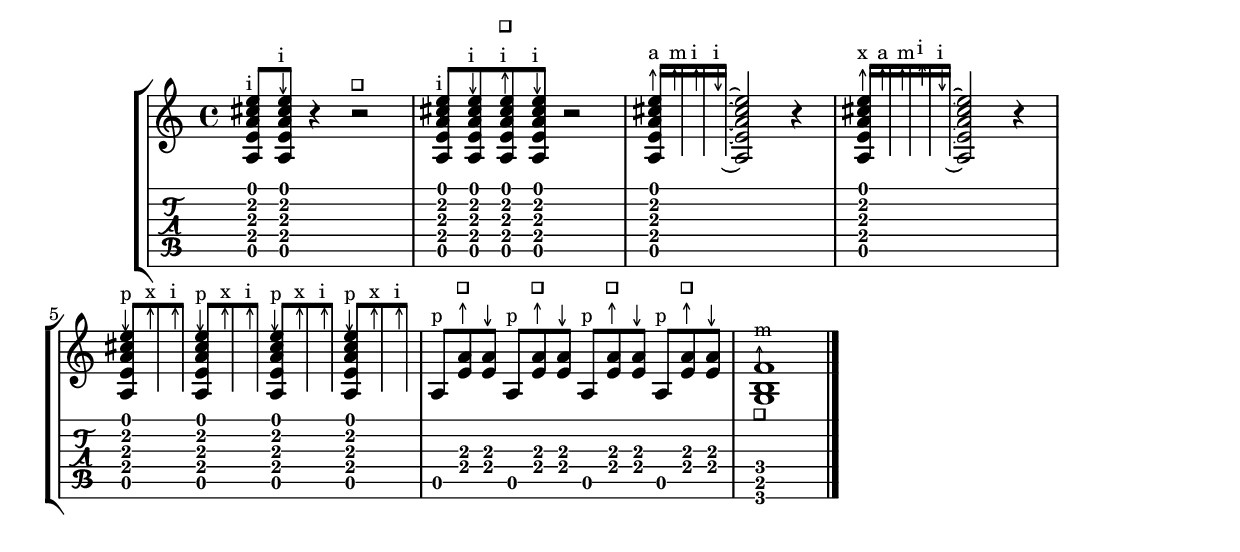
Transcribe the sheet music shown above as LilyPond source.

% DO NOT EDIT this file manually; it is automatically
% generated from Documentation/snippets/new
% Make any changes in Documentation/snippets/new/
% and then run scripts/auxiliar/makelsr.py
%
% This file is in the public domain.
%% Note: this file works from version 2.13.36
\version "2.14.0"

\header {
%% Translation of GIT committish: 59caa3adce63114ca7972d18f95d4aadc528ec3d

  texidoces = "

Para la guitarra flamenca se utilizan ciertos elementos de notación
especiales:


@itemize

@item un símbolo para indicar un golpe sobre la caja de la guitarra
con el nudillo del dedo anular

@item una flecha para indicar la dirección de los rasgueos

@item distintas legras para las digitaciones (@qq{p}: pulgar, @qq{i}:
índice, @qq{m}: medio, @qq{a}: anular y @qq{x}: meñique)

@item Rasgueados de 3 y cautro dedos: hacia arriba con todos los dedos
y terminando con arriba y abajo con el índice

@item abanicos: rasgueos en serie con el pulgar, hacia abajo y el
meñique y el índice hacia arriba (hay también un abanico 2 en el que
los dedos medio y anular se usan en lugar del meñique)

@item alza púa: pulsaciones rápidas con el pulgar

@end itemize


Casi todas las figuras utilizan flechas combinadas con digitaciones;
con los abanicos y los rasgueados, las notas se imprimen con cabeza
sólo en el primer acorde.

Este fragmento de código contiene código de tipo cabecera que se puede
copiar como @file{flamenco.ly} e incluirse en los documentos fuente.

"
  doctitlees = "Notación del flamenco"

  lsrtags = "fretted-strings"

  texidoc = "
For flamenco guitar, special notation is used:


@itemize

@item
a golpe symbol to indicate a slap on the guitar body with the nail of
the ring finger

@item
an arrow to indicate (the direction of) strokes

@item
different letters for fingering (@qq{p}: thumb, @qq{i}: index finger,
@qq{m}: middle finger, @qq{a}: ring finger and @qq{x}: little finger)

@item
3- and 4-finger rasgueados: stroke upwards with all fingers, ending
with an up- and down using the index finger

@item
abanicos: strokes (in tuples) with thumb (down), little and index finger
(both up) (there is also an abanico 2 where middle and ring finger are
used instead of the little finger)

@item
alza pua: fast playing with the thumb

@end itemize


Most figures use arrows in combination with fingering; with abanicos
and rasgueados, noteheads are printed only for the first chord.

This snippet contains some header-like code that can be copied as
@samp{flamenco.ly} and included in source files.

"
  doctitle = "Flamenco notation"
} % begin verbatim


%%%%%%%%%%%%%%%%%%%%%%%%%%%%%%%%%%%%%%%%%%%
%%%%%%%  Cut here ----- Start 'flamenco.ly'

% Text indicators
abanico = \markup { \italic Abanico }
rasgueaso = \markup { \italic Ras. }
alzapua = \markup { \italic Alzapua }

% Finger stroke symbols
strokeUp = \markup { \postscript #"
  0.1     setlinewidth
  0.5 0   moveto
  0.5 2   lineto
  0.2 1.4 lineto
  0.5 2   moveto
  0.8 1.4 lineto
  stroke
"}

strokeDown = \markup { \postscript #"
  0.1     setlinewidth
  0.5 2   moveto
  0.5 0   lineto
  0.2 0.6 lineto
  0.5 0   moveto
  0.8 0.6 lineto
  stroke
"}

% Golpe symbol
golpe = \markup { \postscript #"
  0.2 setlinewidth
  0 0 moveto
  1 0 lineto
  1 1 lineto
  stroke
  "\postscript #"
  0.1       setlinewidth
  -0.6 -0.1  moveto
  -0.6  1.0 lineto
  0.5  1.0 lineto
  stroke
"}

strokeUpGolpe = \markup { \column { \golpe \line { \strokeUp } } }
iUpGolpe = \markup { \column { \golpe \line { \small i } \line { \strokeUp } } }

% Strokes for all fingers
pUp   = \markup { \column { \small p \line { \strokeUp } } }
pDown = \markup { \column { \small p \line { \strokeDown } } }
iUp   = \markup { \column { \small i \line { \strokeUp } } }
iDown = \markup { \column { \small i \line { \strokeDown } } }
mUp   = \markup { \column { \small m \line { \strokeUp } } }
mDown = \markup { \column { \small m \line { \strokeDown } } }
aUp   = \markup { \column { \small a \line { \strokeUp } } }
aDown = \markup { \column { \small a \line { \strokeDown } } }
xUp   = \markup { \column { \small x \line { \strokeUp } } }
xDown = \markup { \column { \small x \line { \strokeDown } } }


% Just handy :)
tupletOff = {
  \once \override TupletNumber #'stencil = ##f
  \once \override TupletBracket #'stencil = ##f
}

tupletsOff = {
  \override TupletNumber #'stencil = ##f
  \override TupletBracket #'bracket-visibility = #'if-no-beam
}

tupletsOn = {
  \override TupletBracket #'bracket-visibility = #'default
  \revert TupletNumber #'stencil
}

headsOff = {
  \override TabNoteHead #'transparent = ##t
  \override NoteHead #'transparent = ##t
  \override NoteHead #'no-ledgers = ##t
}

headsOn = {
  \override TabNoteHead #'transparent = ##f
  \override NoteHead #'transparent = ##f
  \override NoteHead #'no-ledgers = ##f
}

%%%%%%%  Cut here ----- End 'flamenco.ly'
%%%%%%%%%%%%%%%%%%%%%%%%%%%%%%%%%%%%%%%%%

part = \relative c' {
  <a, e' a cis e>8^\iUp
  <a e' a cis e>8^\iDown
  r4
  r2^\golpe

  <a e' a cis e>8^\iUp
  <a e' a cis e>8^\iDown
  <a e' a cis e>8^\iUpGolpe
  <a e' a cis e>8^\iDown
  r2

  <a e' a cis e>16^\aUp
  \headsOff
  <a e' a cis e>^\mUp
  <a e' a cis e>^\iUp
  <a e' a cis e>^\iDown~
  \headsOn
  <a e' a cis e>2
  r4

  \tupletOff
  \times 4/5 {
    <a e' a cis e>16^\xUp
    \headsOff
    <a e' a cis e>^\aUp
    <a e' a cis e>^\mUp
    <a e' a cis e>^\iUp
    <a e' a cis e>^\iDown~
    \headsOn
  }
  <a e' a cis e>2
  r4

  \tupletsOff
  \times 2/3 {
    <a e' a cis e>8^\pDown
    \headsOff
    <a e' a cis e>^\xUp
    <a e' a cis e>^\iUp
    \headsOn
  }

  \times 2/3 {
    <a e' a cis e>8^\pDown
    \headsOff
    <a e' a cis e>^\xUp
    <a e' a cis e>^\iUp
    \headsOn
  }

  \times 2/3 {
    <a e' a cis e>8^\pDown
    \headsOff
    <a e' a cis e>^\xUp
    <a e' a cis e>^\iUp
    \headsOn
  }
  \times 2/3 {
    <a e' a cis e>8^\pDown
    \headsOff
    <a e' a cis e>^\xUp
    <a e' a cis e>^\iUp
    \headsOn
  }

  \tupletsOff
  \override Beam #'positions = #'(2 . 2)
  \times 2/3 {
    a8^\markup{ \small p }
    <e' a>^\strokeUpGolpe
    <e a>^\strokeDown
  }
  \times 2/3 {
    a,8^\markup{ \small p }
    <e' a>^\strokeUpGolpe
    <e a>^\strokeDown
  }
  \times 2/3 {
    a,8^\markup{ \small p }
    <e' a>^\strokeUpGolpe
    <e a>^\strokeDown
  }
  \times 2/3 {
    a,8^\markup{ \small p }
    <e' a>^\strokeUpGolpe
    <e a>^\strokeDown
  }
  \tupletsOn

  \once \override TextScript #'extra-offset = #'(0 . -1)
  <g, b f'>1_\golpe^\mUp
  \bar "|."
}

\score {
  \new StaffGroup <<
    \context Staff = "part" <<
      \clef G
      \transpose c c'
      {
        \part
      }
    >>
    \context TabStaff {
      \part
    }
  >>
  \layout {
    ragged-right = ##t
  }
}
